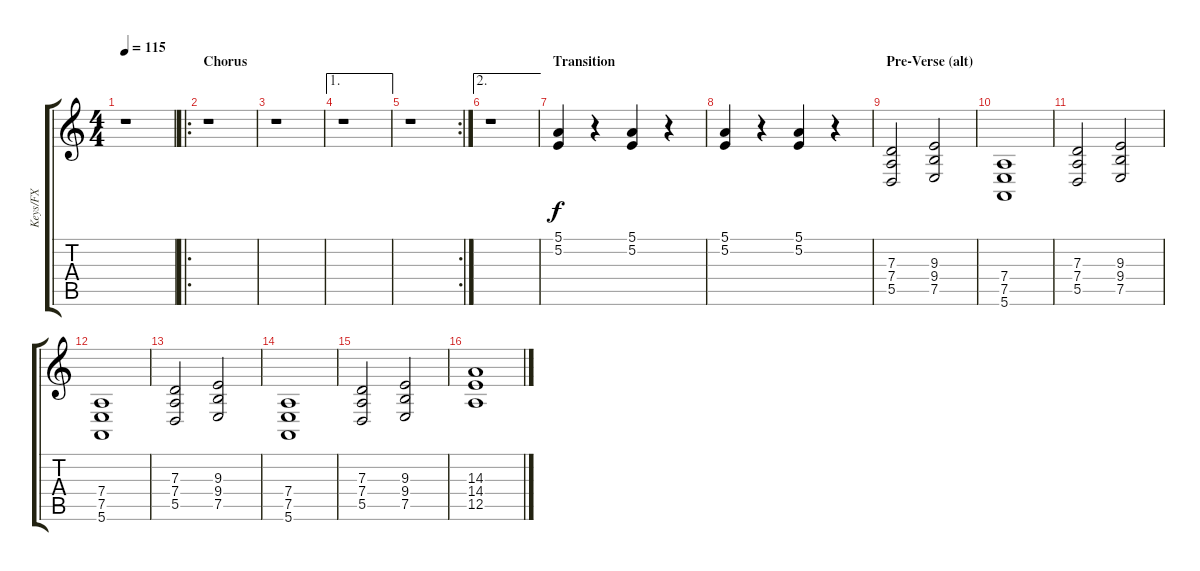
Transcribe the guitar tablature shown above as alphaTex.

\track ("Keys/FX" "Keys/FX") {instrument choiraahs}
\staff {score tabs}
\tuning (E4 B3 G3 D3 A2 E2) {hide}
\ts (4 4)
\tempo 115
\clef g2
\ks c
r.1{dy mp} |
\ro
\section ("" "Chorus")
r.1 |
r.1 |
\ae 1
r.1 |
\rc 2
r.1 |
\ae 2
r.1 |
\section ("" "Transition")
(5.1 5.2).4{dy f} r.4 (5.1 5.2).4 r.4 |
(5.1 5.2).4 r.4 (5.1 5.2).4 r.4 |
\section ("" "Pre-Verse (alt)")
(7.3 7.4 5.5).2{instrument synthstrings1} (9.3 9.4 7.5).2 |
(7.4 7.5 5.6).1 |
(7.3 7.4 5.5).2{instrument synthstrings1} (9.3 9.4 7.5).2 |
(7.4 7.5 5.6).1 |
(7.3 7.4 5.5).2{instrument synthstrings1} (9.3 9.4 7.5).2 |
(7.4 7.5 5.6).1 |
(7.3 7.4 5.5).2{instrument synthstrings1} (9.3 9.4 7.5).2 |
(14.3 14.4 12.5).1
